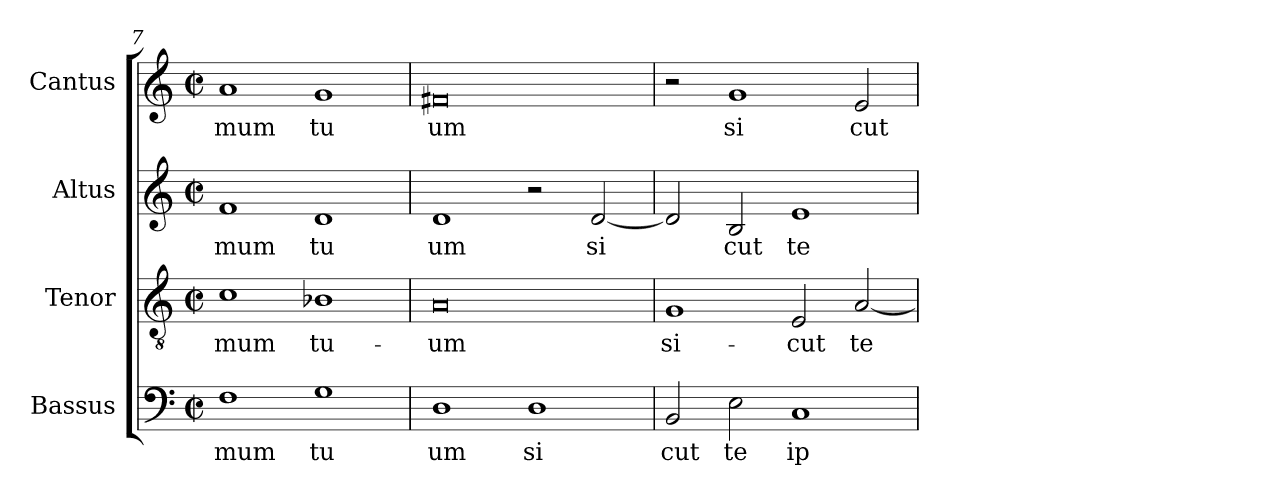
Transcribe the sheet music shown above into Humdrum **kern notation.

**kern	**text	**kern	**text	**kern	**text	**kern	**text
*part4	*part4	*part3	*part3	*part2	*part2	*part1	*part1
*staff4	*staff4	*staff3	*staff3	*staff2	*staff2	*staff1	*staff1
*I"Bassus	*	*I"Tenor	*	*I"Altus	*	*I"Cantus	*
*	*	*	*	*I'A	*	*I'C	*
*clefF4	*	*clefGv2	*	*clefG2	*	*clefG2	*
*k[]	*	*k[]	*	*k[]	*	*k[]	*
*C:	*	*C:	*	*C:	*	*C:	*
*M2/2	*	*M2/2	*	*M2/2	*	*M2/2	*
*met(c|)	*	*met(c|)	*	*met(c|)	*	*met(c|)	*
=7	=7	=7	=7	=7	=7	=7	=7
!	!LO:LY:b:cj	!	!LO:LY:b:cj	!	!LO:LY:b:cj	!	!LO:LY:b:cj
1F	mum	1c	-mum	1f	mum	1a	mum
!	!LO:LY:b:cj	!	!LO:LY:b:cj	!	!LO:LY:b:cj	!	!LO:LY:b:cj
1G	tu	1B-X	tu-	1d	tu	1g	tu
=8	=8	=8	=8	=8	=8	=8	=8
!	!LO:LY:b:cj	!	!LO:LY:b:cj	!	!LO:LY:b:cj	!	!LO:LY:b:cj
1D	um	0A	-um	1d	um	0f#X	um
!	!LO:LY:b:cj	!	!	!	!	!	!
1D	si	.	.	2r	.	.	.
!	!	!	!	!	!LO:LY:b:cj	!	!
.	.	.	.	[<2d/	si	.	.
=9	=9	=9	=9	=9	=9	=9	=9
!	!LO:LY:b:cj	!	!LO:LY:b:cj	!	!LO:LY:b:cj	!	!
2BB/	cut	1G	si-	2d/]	.	2r	.
!	!LO:LY:b:cj	!	!	!	!LO:LY:b:cj	!	!LO:LY:b:cj
2E\	te	.	.	2B/	cut	1g	si
!	!LO:LY:b:cj	!	!LO:LY:b:cj	!	!LO:LY:b:cj	!	!
1C	ip	2E/	-cut	1e	te	.	.
!	!	!	!LO:LY:b:cj	!	!	!	!LO:LY:b:cj
.	.	[<2A/	te	.	.	2e/	cut
=	=	=	=	=	=	=	=
*-	*-	*-	*-	*-	*-	*-	*-
